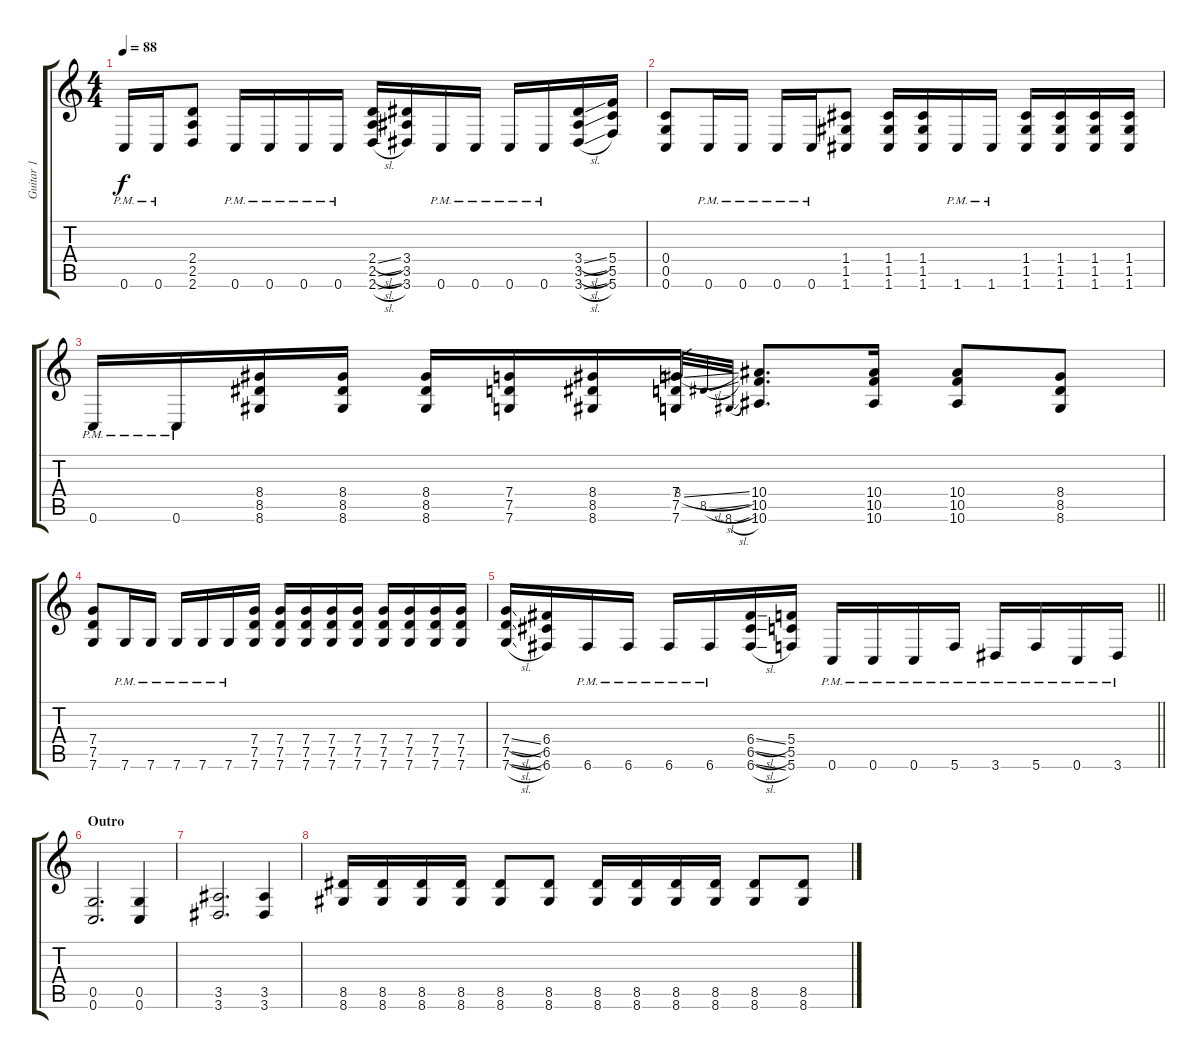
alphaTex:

\track ("Guitar 1" "Guitar 1") {instrument distortionguitar}
\staff {score tabs}
\tuning (D4 A3 F3 C3 G2 C2) {hide}
\ts (4 4)
\tempo 88
\clef g2
\ks c
0.6{pm}.16{dy f} 0.6{pm}.16 (2.4 2.5 2.6).8 0.6{pm}.16 0.6{pm}.16 0.6{pm}.16 0.6{pm}.16 (2.4{sl} 2.5{sl} 2.6{sl}).16 (3.4 3.5 3.6).16 0.6{pm}.16 0.6{pm}.16 0.6{pm}.16 0.6{pm}.16 (3.4{sl} 3.5{sl} 3.6{sl}).16 (5.4 5.5 5.6).16 |
(0.4 0.5 0.6).8 0.6{pm}.16 0.6{pm}.16 0.6{pm}.16 0.6{pm}.16 (1.4 1.5 1.6).8 (1.4 1.5 1.6).16 (1.4 1.5 1.6).16 1.6{pm}.16 1.6{pm}.16 (1.4 1.5 1.6).16 (1.4 1.5 1.6).16 (1.4 1.5 1.6).16 (1.4 1.5 1.6).16 |
0.6{pm}.16 0.6{pm}.16 (8.4 8.5 8.6).16 (8.4 8.5 8.6).16 (8.4 8.5 8.6).16 (7.4 7.5 7.6).16 (8.4 8.5 8.6).16 (7.4 7.5 7.6).16 8.4{sl}.32{gr} 8.5{sl}.32{gr} 8.6{sl}.32{gr} (10.4 10.5 10.6).8{d} (10.4 10.5 10.6).16 (10.4 10.5 10.6).8 (8.4 8.5 8.6).8 |
(7.4 7.5 7.6).8 7.6{pm}.16 7.6{pm}.16 7.6{pm}.16 7.6{pm}.16 7.6{pm}.16 (7.4 7.5 7.6).16 (7.4 7.5 7.6).16 (7.4 7.5 7.6).16 (7.4 7.5 7.6).16 (7.4 7.5 7.6).16 (7.4 7.5 7.6).16 (7.4 7.5 7.6).16 (7.4 7.5 7.6).16 (7.4 7.5 7.6).16 |
\barLineRight lightlight
(7.4{sl} 7.5{sl} 7.6{sl}).16 (6.4 6.5 6.6).16 6.6{pm}.16 6.6{pm}.16 6.6{pm}.16 6.6{pm}.16 (6.4{sl} 6.5{sl} 6.6{sl}).16 (5.4 5.5 5.6).16 0.6{pm}.16 0.6{pm}.16 0.6{pm}.16 5.6{pm}.16 3.6{pm}.16 5.6{pm}.16 0.6{pm}.16 3.6{pm}.16 |
\section ("" "Outro")
(0.5 0.6).2{d} (0.5 0.6).4 |
(3.5 3.6).2{d} (3.5 3.6).4 |
(8.5 8.6).16 (8.5 8.6).16 (8.5 8.6).16 (8.5 8.6).16 (8.5 8.6).8 (8.5 8.6).8 (8.5 8.6).16 (8.5 8.6).16 (8.5 8.6).16 (8.5 8.6).16 (8.5 8.6).8 (8.5 8.6).8
